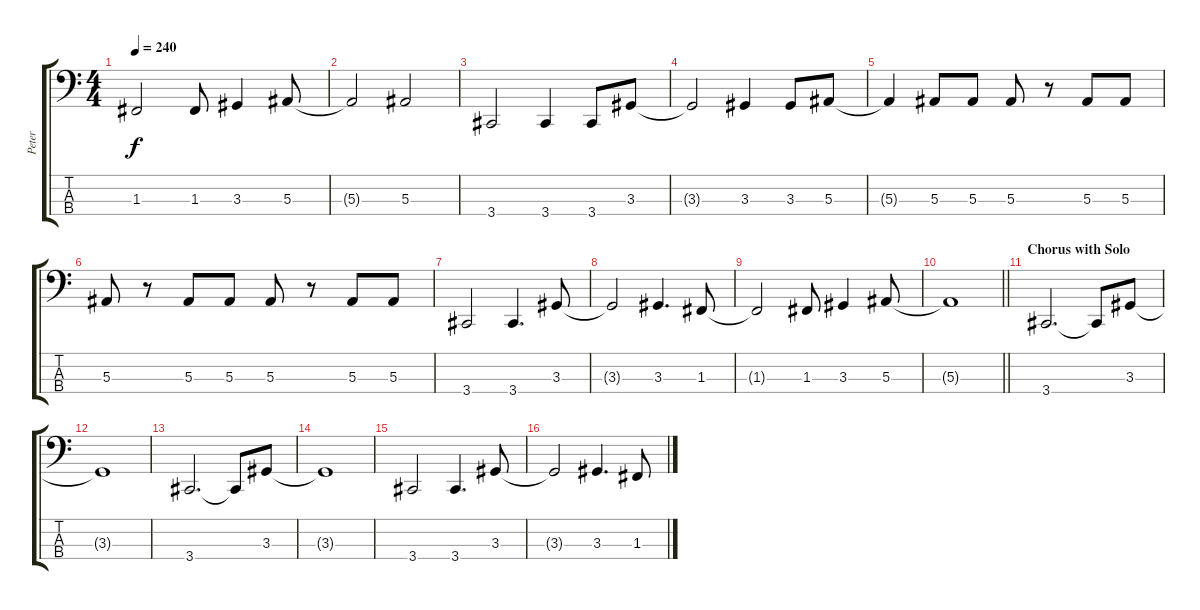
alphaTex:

\track ("Peter" "Peter") {instrument electricbassfinger}
\staff {score tabs}
\tuning (Eb2 Bb1 F1 Bb0) {hide}
\ts (4 4)
\tempo 240
\clef f4
\ks c
1.3{t}.2{dy f} 1.3.8 3.3.4 5.3.8 |
5.3{t}.2 5.3.2 |
3.4.2 3.4.4 3.4.8 3.3.8 |
3.3{t}.2 3.3.4 3.3.8 5.3.8 |
5.3{t}.4 5.3.8 5.3.8 5.3.8 r.8 5.3.8 5.3.8 |
5.3.8 r.8 5.3.8 5.3.8 5.3.8 r.8 5.3.8 5.3.8 |
3.4.2 3.4.4{d} 3.3.8 |
3.3{t}.2 3.3.4{d} 1.3.8 |
1.3{t}.2 1.3.8 3.3.4 5.3.8 |
\barLineRight lightlight
5.3{t}.1 |
\section ("" "Chorus with Solo")
3.4.2{d} 3.4{t}.8 3.3.8 |
3.3{t}.1 |
3.4.2{d} 3.4{t}.8 3.3.8 |
3.3{t}.1 |
3.4.2 3.4.4{d} 3.3.8 |
3.3{t}.2 3.3.4{d} 1.3.8
